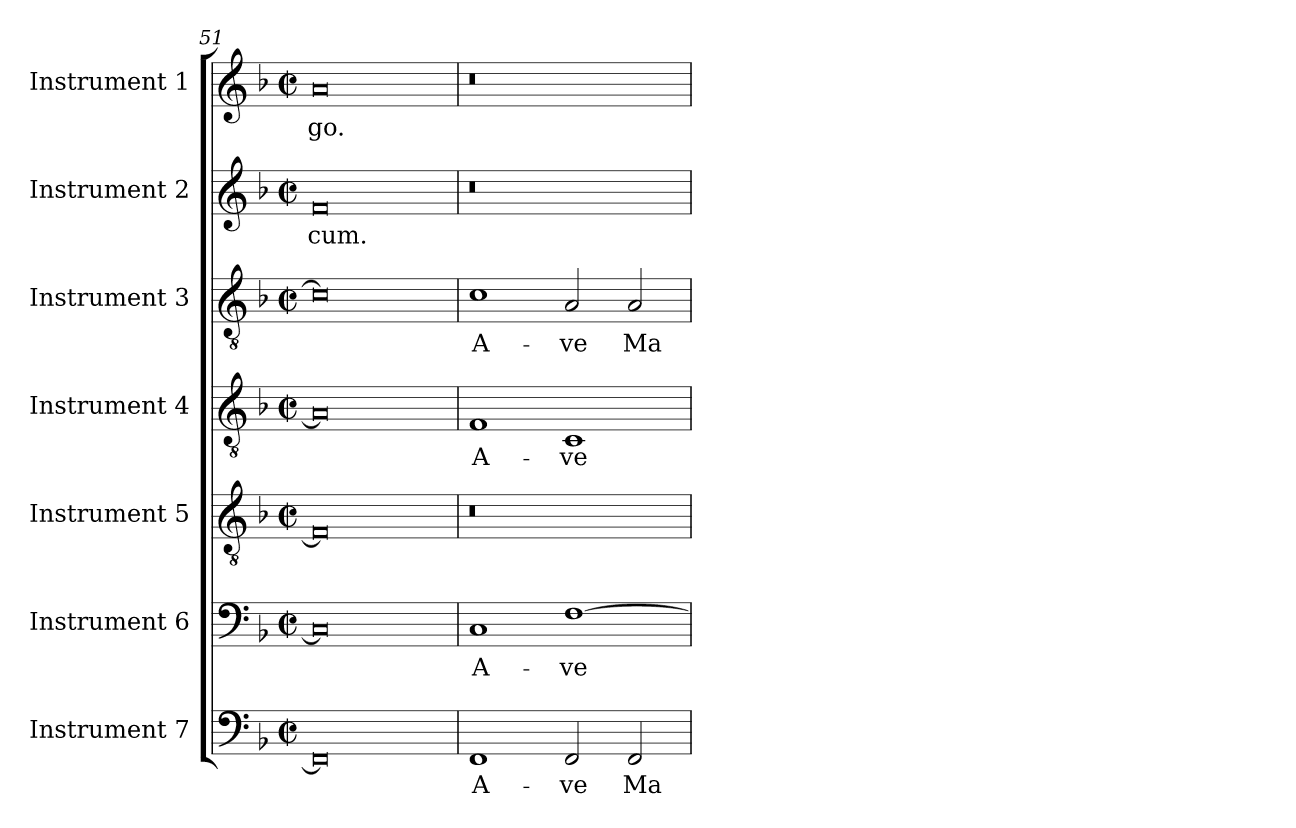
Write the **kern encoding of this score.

**kern	**text	**kern	**text	**kern	**kern	**text	**kern	**text	**kern	**text	**kern	**text
*part7	*part7	*part6	*part6	*part5	*part4	*part4	*part3	*part3	*part2	*part2	*part1	*part1
*staff7	*staff7	*staff6	*staff6	*staff5	*staff4	*staff4	*staff3	*staff3	*staff2	*staff2	*staff1	*staff1
*I"Instrument 7	*	*I"Instrument 6	*	*I"Instrument 5	*I"Instrument 4	*	*I"Instrument 3	*	*I"Instrument 2	*	*I"Instrument 1	*
*clefF4	*	*clefF4	*	*clefGv2	*clefGv2	*	*clefGv2	*	*clefG2	*	*clefG2	*
*k[b-]	*	*k[b-]	*	*k[b-]	*k[b-]	*	*k[b-]	*	*k[b-]	*	*k[b-]	*
*F:	*	*F:	*	*F:	*F:	*	*F:	*	*F:	*	*F:	*
*M2/2	*	*M2/2	*	*M2/2	*M2/2	*	*M2/2	*	*M2/2	*	*M2/2	*
*met(c|)	*	*met(c|)	*	*met(c|)	*met(c|)	*	*met(c|)	*	*met(c|)	*	*met(c|)	*
=51	=51	=51	=51	=51	=51	=51	=51	=51	=51	=51	=51	=51
!	!	!	!	!	!	!	!	!	!	!LO:LY:b:cj	!	!LO:LY:b:cj
0FF]	.	0C]	.	0F]	0A]	.	0c]	.	0f	-cum.	0a	-go.
!!LO:PB:g=z
=52	=52	=52	=52	=52	=52	=52	=52	=52	=52	=52	=52	=52
!	!LO:LY:b:cj	!	!LO:LY:b:cj	!	!	!LO:LY:b:cj	!	!LO:LY:b:cj	!	!	!	!
1FF	A-	1C	A-	0r	1F	A-	1c	A-	0r	.	0r	.
!	!LO:LY:b:cj	!	!LO:LY:b:cj	!	!	!LO:LY:b:cj	!	!LO:LY:b:cj	!	!	!	!
2FF/	-ve	[>1F	-ve	.	1C	-ve	2A/	-ve	.	.	.	.
!	!LO:LY:b:cj	!	!	!	!	!	!	!LO:LY:b:cj	!	!	!	!
2FF/	Ma-	.	.	.	.	.	2A/	Ma-	.	.	.	.
=	=	=	=	=	=	=	=	=	=	=	=	=
*-	*-	*-	*-	*-	*-	*-	*-	*-	*-	*-	*-	*-
